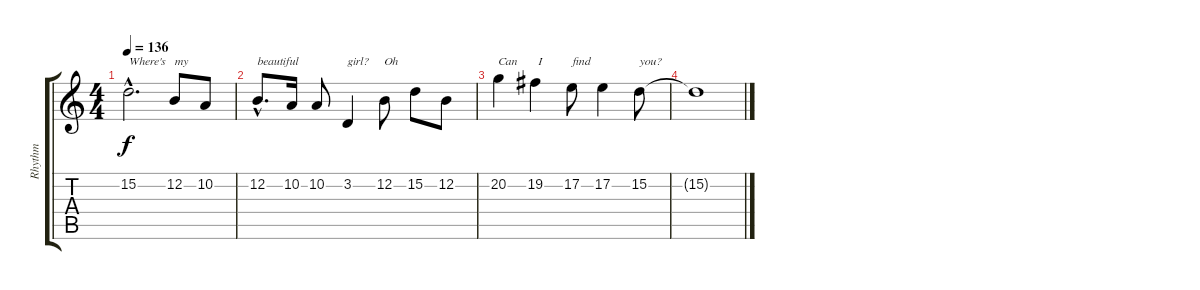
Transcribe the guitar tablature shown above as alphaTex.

\track ("Rhythm" "Rhythm") {instrument panflute}
\staff {score tabs}
\tuning (E4 B3 G3 D3 A2 E2) {hide}
\ts (4 4)
\tempo 136
\clef g2
\ks c
15.2{hac}.2{d txt "Where's" dy f} 12.2.8{txt "my"} 10.2.8 |
12.2{hac}.8{d txt "beautiful"} 10.2.16 10.2.8 3.2.4{txt "girl?"} 12.2.8{txt "Oh"} 15.2.8 12.2.8 |
20.2.4{txt "Can"} 19.2.4{txt " I"} 17.2.8{txt "find"} 17.2.4 15.2.8{txt "you?"} |
15.2{t}.1
